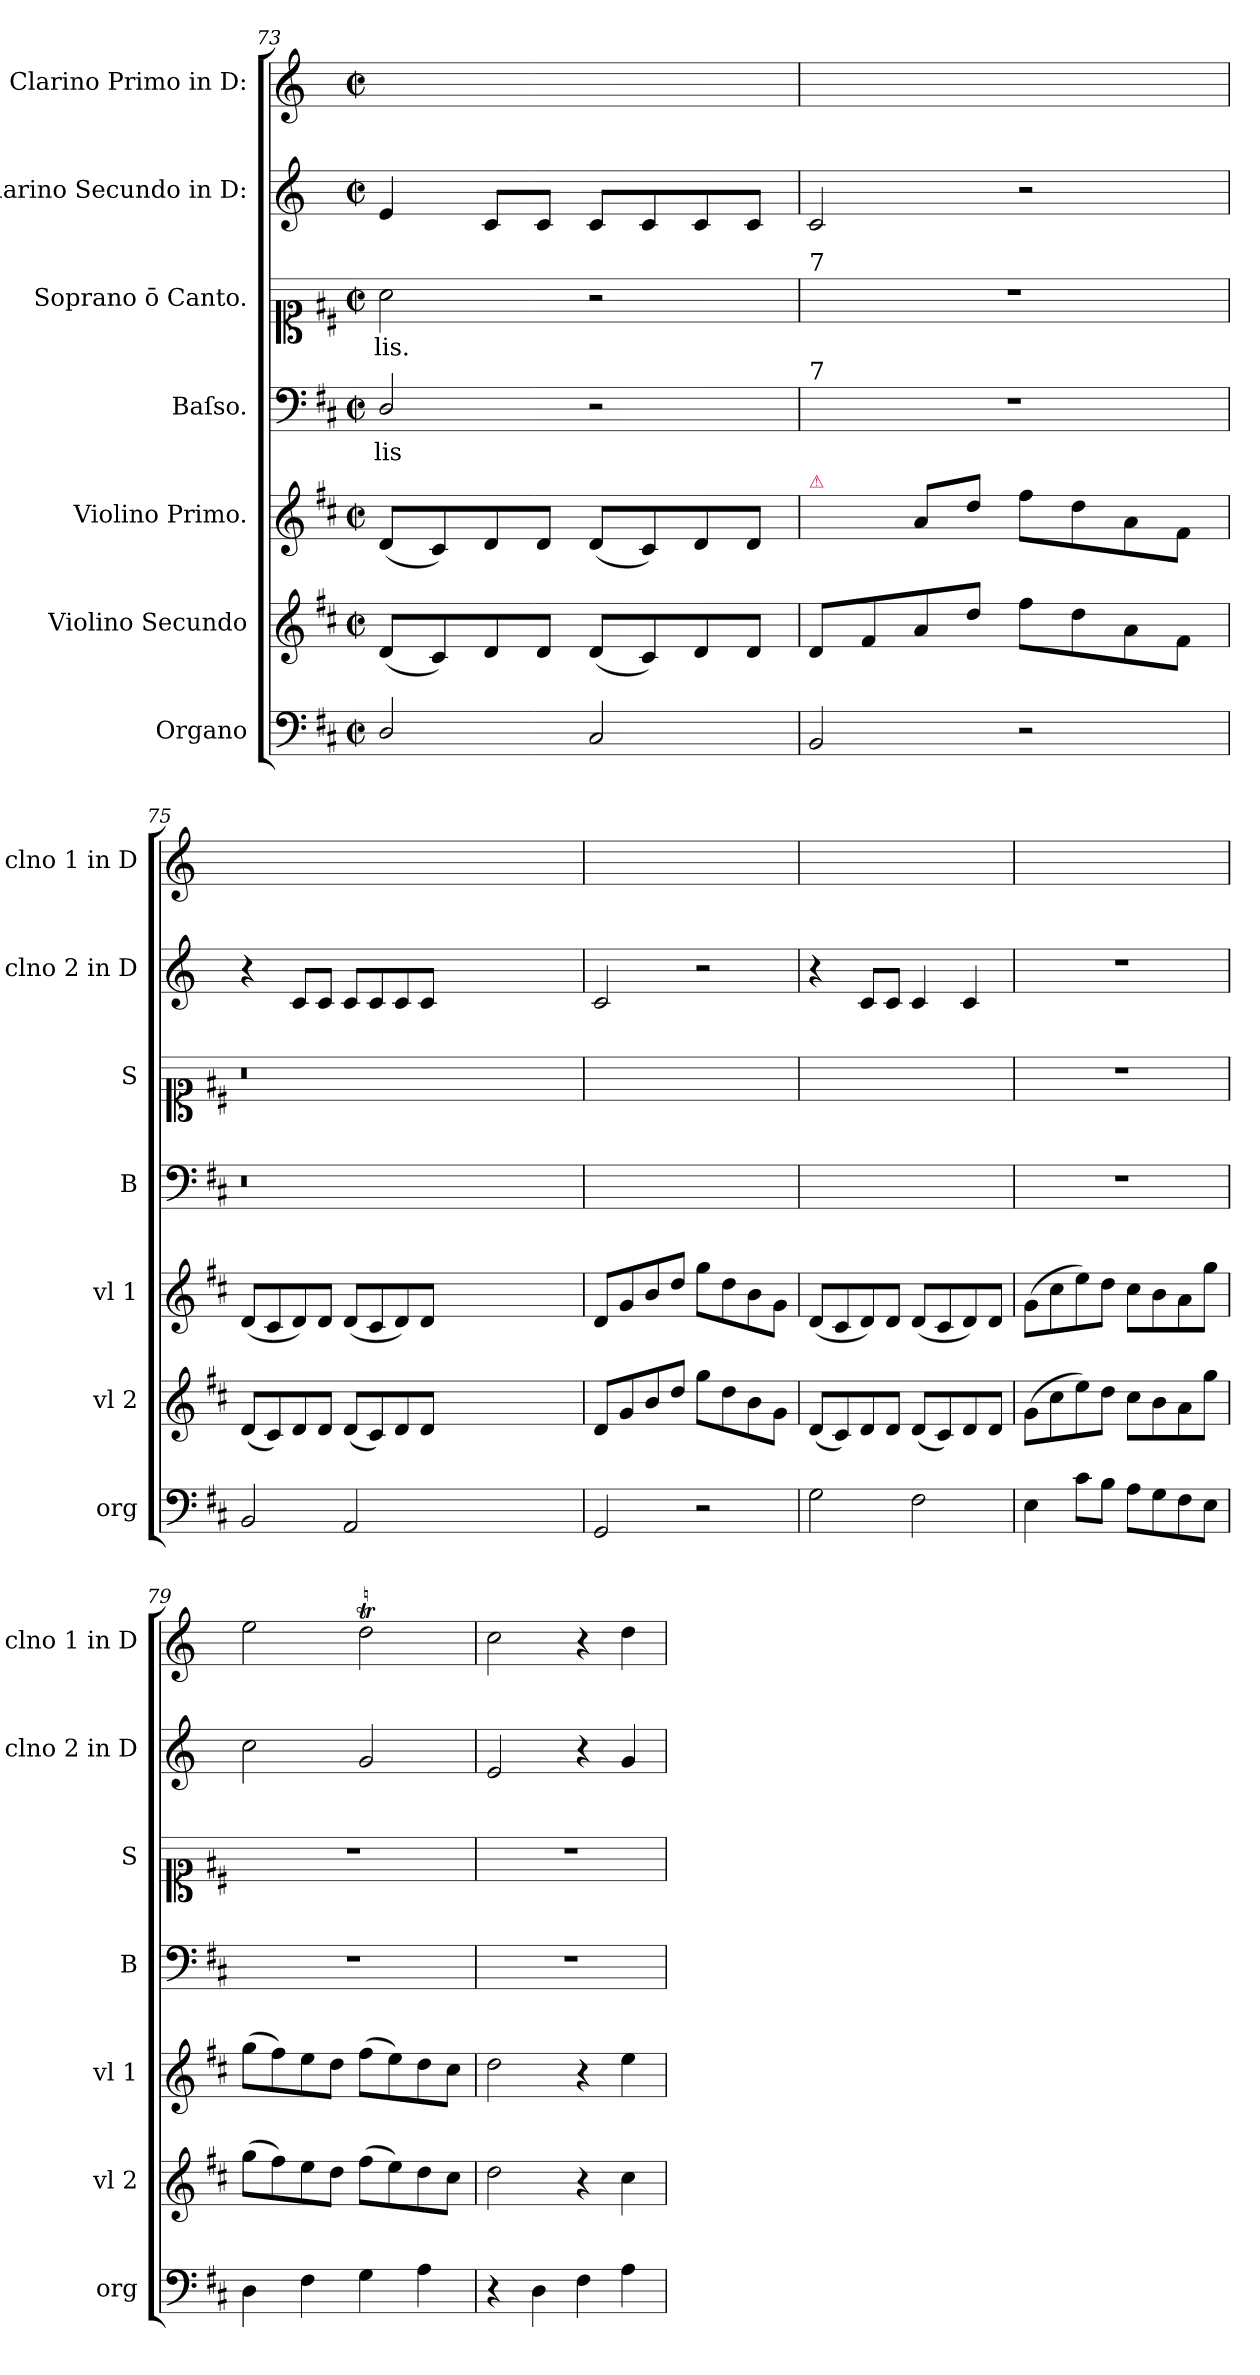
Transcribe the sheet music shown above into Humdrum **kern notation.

**kern	**kern	**kern	**kern	**text	**kern	**text	**kern	**kern
*part7	*part6	*part5	*part4	*part4	*part3	*part3	*part2	*part1
*staff7	*staff6	*staff5	*staff4	*staff4	*staff3	*staff3	*staff2	*staff1
*I"Organo	*I"Violino Secundo	*I"Violino Primo.	*I"Baſso.	*	*I"Soprano ō Canto.	*	*I"Clarino Secundo in D:	*I"Clarino Primo in D:
*I'org	*I'vl 2	*I'vl 1	*I'B	*	*I'S	*	*I'clno 2 in D	*I'clno 1 in D
*clefF4	*clefG2	*clefG2	*clefF4	*	*clefC1	*	*clefG2	*clefG2
*	*	*	*	*	*	*	*ITrd-1c-2	*ITrd-1c-2
*k[f#c#]	*k[f#c#]	*k[f#c#]	*k[f#c#]	*	*k[f#c#]	*	*k[f#c#]	*k[f#c#]
*D:	*D:	*D:	*D:	*	*D:	*	*D:	*D:
*M2/2	*M2/2	*M2/2	*M2/2	*	*M2/2	*	*M2/2	*M2/2
*met(c|)	*met(c|)	*met(c|)	*met(c|)	*	*met(c|)	*	*met(c|)	*met(c|)
=73	=73	=73	=73	=73	=73	=73	=73	=73
2D/	(8d/L	(8d/L	2D/	-lis	2a\	-lis.	4f#/	1ryy
.	8c#/)	8c#/)	.	.	.	.	.	.
.	8d/	8d/	.	.	.	.	8d/L	.
.	8d/J	8d/J	.	.	.	.	8d/J	.
2C#/	(8d/L	(8d/L	2r	.	2r	.	8d/L	.
.	8c#/)	8c#/)	.	.	.	.	8d/	.
.	8d/	8d/	.	.	.	.	8d/	.
.	8d/J	8d/J	.	.	.	.	8d/J	.
=74	=74	=74	=74	=74	=74	=74	=74	=74
!	!	!	!	!	!LO:TX:a:t=7	!	!	!
!	!	!	!LO:TX:a:t=7	!	!	!	!	!
!	!	!LO:TX:a:color=crimson:t=⚠	!	!	!	!	!	!
2BB/	8d/L	4ryy	1r	.	1r	.	2d/	1ryy
.	8f#/	.	.	.	.	.	.	.
.	8a/	8a/L	.	.	.	.	.	.
.	8dd/J	8dd/J	.	.	.	.	.	.
2r	8ff#\L	8ff#\L	.	.	.	.	2r	.
.	8dd\	8dd\	.	.	.	.	.	.
.	8a\	8a\	.	.	.	.	.	.
.	8f#\J	8f#\J	.	.	.	.	.	.
=75	=75	=75	=75	=75	=75	=75	=75	=75
2BB/	(8d/L	(8d/L	0.r	.	0.r	.	4r	1ryy
.	8c#/)	8c#/	.	.	.	.	.	.
.	8d/	8d/)	.	.	.	.	8d/L	.
.	8d/J	8d/J	.	.	.	.	8d/J	.
2AA/	(8d/L	(8d/L	.	.	.	.	8d/L	.
.	8c#/)	8c#/	.	.	.	.	8d/	.
.	8d/	8d/)	.	.	.	.	8d/	.
.	8d/J	8d/J	.	.	.	.	8d/J	.
0ryy	0ryy	0ryy	.	.	.	.	0ryy	0ryy
=76	=76	=76	=76	=76	=76	=76	=76	=76
2GG/	8d/L	8d/L	1ryy	.	1ryy	.	2d/	1ryy
.	8g/	8g/	.	.	.	.	.	.
.	8b/	8b/	.	.	.	.	.	.
.	8dd/J	8dd/J	.	.	.	.	.	.
2r	8gg\L	8gg\L	.	.	.	.	2r	.
.	8dd\	8dd\	.	.	.	.	.	.
.	8b\	8b\	.	.	.	.	.	.
.	8g\J	8g\J	.	.	.	.	.	.
=77	=77	=77	=77	=77	=77	=77	=77	=77
2G\	(8d/L	(8d/L	1ryy	.	1ryy	.	4r	1ryy
.	8c#/)	8c#/	.	.	.	.	.	.
.	8d/	8d/)	.	.	.	.	8d/L	.
.	8d/J	8d/J	.	.	.	.	8d/J	.
2F#\	(8d/L	(8d/L	.	.	.	.	4d/	.
.	8c#/)	8c#/	.	.	.	.	.	.
.	8d/	8d/)	.	.	.	.	4d/	.
.	8d/J	8d/J	.	.	.	.	.	.
=78	=78	=78	=78	=78	=78	=78	=78	=78
4E\	(8g\L	(8g\L	1r	.	1r	.	1r	1ryy
.	8cc#\	8cc#\	.	.	.	.	.	.
8c#\L	8ee\)	8ee\)	.	.	.	.	.	.
8B\J	8dd\J	8dd\J	.	.	.	.	.	.
8A\L	8cc#\L	8cc#\L	.	.	.	.	.	.
8G\	8b\	8b\	.	.	.	.	.	.
8F#\	8a\	8a\	.	.	.	.	.	.
8E\J	8gg\J	8gg\J	.	.	.	.	.	.
=79	=79	=79	=79	=79	=79	=79	=79	=79
4D\	(8gg\L	(8gg\L	1r	.	1r	.	2dd\	2ff#\
.	8ff#\)	8ff#\)	.	.	.	.	.	.
4F#\	8ee\	8ee\	.	.	.	.	.	.
.	8dd\J	8dd\J	.	.	.	.	.	.
4G\	(8ff#\L	(8ff#\L	.	.	.	.	2a/	2eet\
.	8ee\)	8ee\)	.	.	.	.	.	.
4A\	8dd\	8dd\	.	.	.	.	.	.
.	8cc#\J	8cc#\J	.	.	.	.	.	.
=80	=80	=80	=80	=80	=80	=80	=80	=80
4r	2dd\	2dd\	1r	.	1r	.	2f#/	2dd\
4D\	.	.	.	.	.	.	.	.
4F#\	4r	4r	.	.	.	.	4r	4r
4A\	4cc#\	4ee\	.	.	.	.	4a/	4ee\
=	=	=	=	=	=	=	=	=
*-	*-	*-	*-	*-	*-	*-	*-	*-
